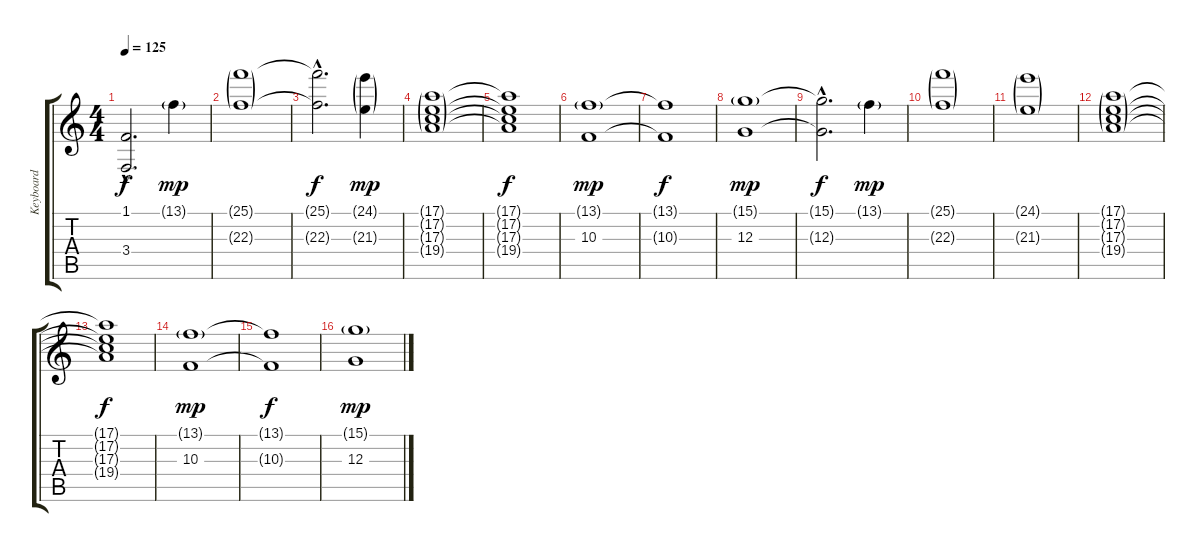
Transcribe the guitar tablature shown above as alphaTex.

\track ("Keyboard" "Keyboard") {instrument stringensemble1}
\staff {score tabs}
\tuning (E4 B3 G3 D3 A2 D2) {hide}
\ts (4 4)
\tempo 125
\clef g2
\ks c
(1.1{hac t} 3.4{hac t}).2{d dy f} 13.1{g}.4{dy mp} |
(25.1{g} 22.3{g}).1 |
(25.1{hac t} 22.3{hac t}).2{d dy f} (24.1{g} 21.3{g}).4{dy mp} |
(17.1{g} 17.2{g} 17.3{g} 19.4{g}).1 |
(17.1{t} 17.2{t} 17.3{t} 19.4{t}).1{dy f} |
(13.1{g} 10.3).1{dy mp} |
(13.1{t} 10.3{t}).1{dy f} |
(15.1{g} 12.3).1{dy mp} |
(15.1{hac t} 12.3{hac t}).2{d dy f} 13.1{g}.4{dy mp} |
(25.1{g} 22.3{g}).1 |
(24.1{g} 21.3{g}).1 |
(17.1{g} 17.2{g} 17.3{g} 19.4{g}).1 |
(17.1{t} 17.2{t} 17.3{t} 19.4{t}).1{dy f} |
(13.1{g} 10.3).1{dy mp} |
(13.1{t} 10.3{t}).1{dy f} |
(15.1{g} 12.3).1{dy mp}
